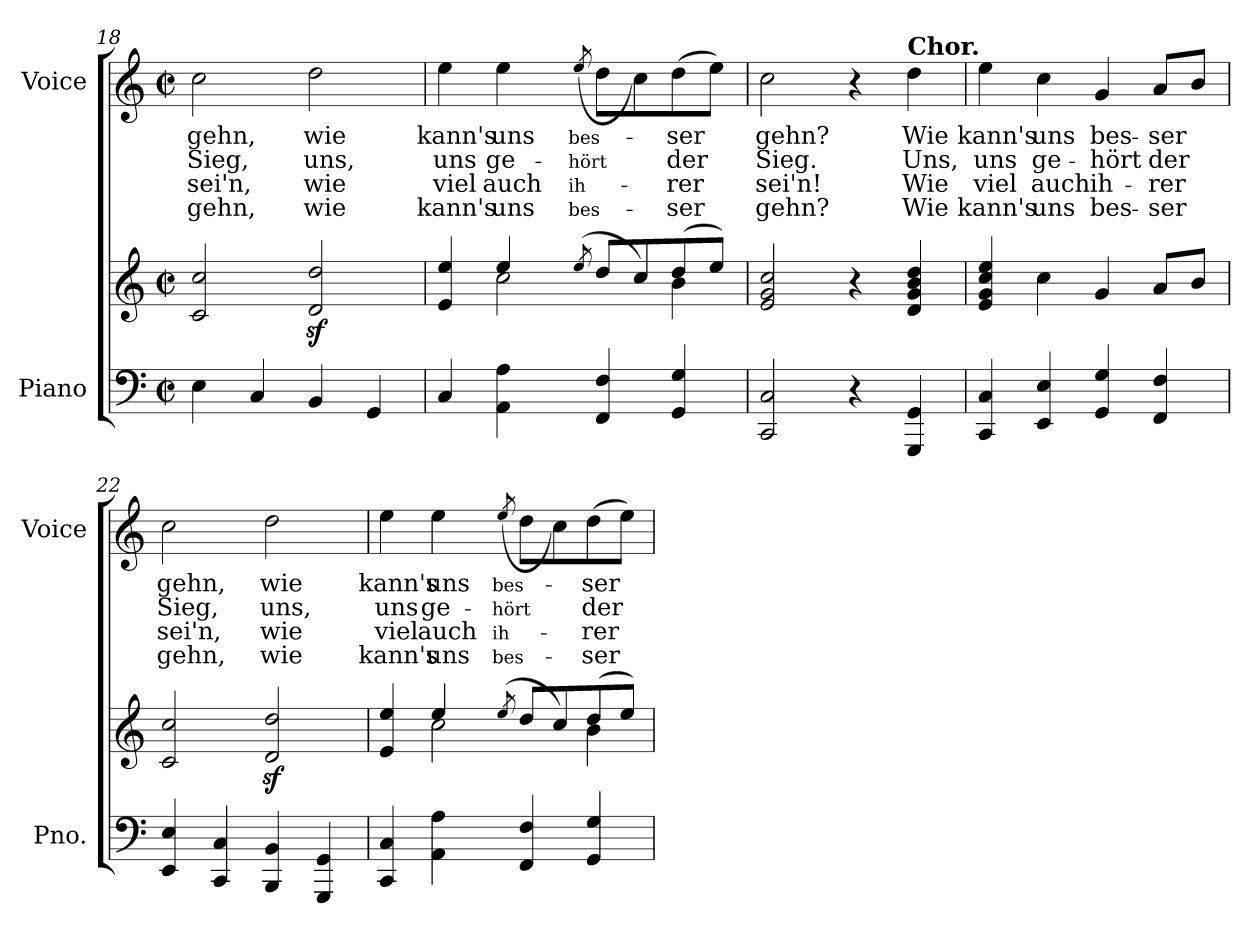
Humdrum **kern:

**kern	**kern	**kern	**text	**text	**text	**text
*part2	*part2	*part1	*part1	*part1	*part1	*part1
*staff3	*staff2	*staff1	*staff1	*staff1	*staff1	*staff1
*I"Piano	*	*I"Voice	*	*	*	*
*I'Pno.	*	*I'Voice	*	*	*	*
*clefF4	*clefG2	*clefG2	*	*	*	*
*k[]	*k[]	*k[]	*	*	*	*
*C:	*C:	*C:	*	*	*	*
*M2/2	*M2/2	*M2/2	*	*	*	*
*met(c|)	*met(c|)	*met(c|)	*	*	*	*
=18	=18	=18	=18	=18	=18	=18
!	!	!	!LO:LY:b:color=#000000	!LO:LY:b:color=#000000	!LO:LY:b:color=#000000	!LO:LY:b:color=#000000
4Ei\	2ci/ 2cci	2cci\	gehn,	Sieg,	sei'n,	gehn,
4Ci/	.	.	.	.	.	.
!	!	!	!LO:LY:b:color=#000000	!LO:LY:b:color=#000000	!LO:LY:b:color=#000000	!LO:LY:b:color=#000000
4BBi/	2di/z 2ddiz	2ddi\	wie	uns,	wie	wie
4GGi/	.	.	.	.	.	.
!!LO:LB:g=z
=19	=19	=19	=19	=19	=19	=19
*	*^	*	*	*	*	*
!	!	!	!	!LO:LY:b:color=#000000	!LO:LY:b:color=#000000	!LO:LY:b:color=#000000	!LO:LY:b:color=#000000
4Ci/	4ei/ 4eei	4ryy	4eei\	kann's	uns	viel	kann's
!	!	!	!	!LO:LY:b:color=#000000	!LO:LY:b:color=#000000	!LO:LY:b:color=#000000	!LO:LY:b:color=#000000
4AAi\ 4Ai	4eei/	2cci\	4eei\	uns	ge-	auch	uns
!	!	!	!	!LO:LY:b:color=#000000	!LO:LY:b:color=#000000	!LO:LY:b:color=#000000	!LO:LY:b:color=#000000
.	(8qeei/	.	(8qeei/	bes-	-hört	ih-	bes-
4FFi/ 4Fi	8ddi/L	.	8ddi\L	.	.	.	.
.	8cci/)	.	8cci\)	.	.	.	.
!	!	!	!	!LO:LY:b:color=#000000	!LO:LY:b:color=#000000	!LO:LY:b:color=#000000	!LO:LY:b:color=#000000
4GGi/ 4Gi	(8ddi/	4bi\	(8ddi\	-ser	der	-rer	-ser
.	8eei/J)	.	8eei\J)	.	.	.	.
*	*v	*v	*	*	*	*	*
=20	=20	=20	=20	=20	=20	=20
!	!	!	!LO:LY:b:color=#000000	!LO:LY:b:color=#000000	!LO:LY:b:color=#000000	!LO:LY:b:color=#000000
2CCi/ 2Ci	2ei/ 2gi 2cci	2cci\	gehn?	Sieg.	sei'n!	gehn?
4r	4r	4r	.	.	.	.
!	!	!LO:TX:a:B:t=Chor.	!	!	!	!
!	!	!	!LO:LY:b:color=#000000	!LO:LY:b:color=#000000	!LO:LY:b:color=#000000	!LO:LY:b:color=#000000
4GGGi/ 4GGi	4di/ 4gi 4bi 4ddi	4ddi\	Wie	Uns,	Wie	Wie
=21	=21	=21	=21	=21	=21	=21
!	!	!	!LO:LY:b:color=#000000	!LO:LY:b:color=#000000	!LO:LY:b:color=#000000	!LO:LY:b:color=#000000
4CCi/ 4Ci	4ei/ 4gi 4cci 4eei	4eei\	kann's	uns	viel	kann's
!	!	!	!LO:LY:b:color=#000000	!LO:LY:b:color=#000000	!LO:LY:b:color=#000000	!LO:LY:b:color=#000000
4EEi/ 4Ei	4cci\	4cci\	uns	ge-	auch	uns
!	!	!	!LO:LY:b:color=#000000	!LO:LY:b:color=#000000	!LO:LY:b:color=#000000	!LO:LY:b:color=#000000
4GGi/ 4Gi	4gi/	4gi/	bes-	-hört	ih-	bes-
!	!	!	!LO:LY:b:color=#000000	!LO:LY:b:color=#000000	!LO:LY:b:color=#000000	!LO:LY:b:color=#000000
4FFi/ 4Fi	8ai/L	8ai/L	-ser	der	-rer	-ser
.	8bi/J	8bi/J	.	.	.	.
=22	=22	=22	=22	=22	=22	=22
!	!	!	!LO:LY:b:color=#000000	!LO:LY:b:color=#000000	!LO:LY:b:color=#000000	!LO:LY:b:color=#000000
4EEi/ 4Ei	2ci/ 2cci	2cci\	gehn,	Sieg,	sei'n,	gehn,
4CCi/ 4Ci	.	.	.	.	.	.
!	!	!	!LO:LY:b:color=#000000	!LO:LY:b:color=#000000	!LO:LY:b:color=#000000	!LO:LY:b:color=#000000
4BBBi/ 4BBi	2di/z 2ddiz	2ddi\	wie	uns,	wie	wie
4GGGi/ 4GGi	.	.	.	.	.	.
=23	=23	=23	=23	=23	=23	=23
*	*^	*	*	*	*	*
!	!	!	!	!LO:LY:b:color=#000000	!LO:LY:b:color=#000000	!LO:LY:b:color=#000000	!LO:LY:b:color=#000000
4CCi/ 4Ci	4ei/ 4eei	4ryy	4eei\	kann's	uns	viel	kann's
!	!	!	!	!LO:LY:b:color=#000000	!LO:LY:b:color=#000000	!LO:LY:b:color=#000000	!LO:LY:b:color=#000000
4AAi\ 4Ai	4eei/	2cci\	4eei\	uns	ge-	auch	uns
!	!	!	!	!LO:LY:b:color=#000000	!LO:LY:b:color=#000000	!LO:LY:b:color=#000000	!LO:LY:b:color=#000000
.	(8qeei/	.	(8qeei/	bes-	-hört	ih-	bes-
4FFi/ 4Fi	8ddi/L	.	8ddi\L	.	.	.	.
.	8cci/)	.	8cci\)	.	.	.	.
!	!	!	!	!LO:LY:b:color=#000000	!LO:LY:b:color=#000000	!LO:LY:b:color=#000000	!LO:LY:b:color=#000000
4GGi/ 4Gi	(8ddi/	4bi\	(8ddi\	-ser	der	-rer	-ser
.	8eei/J)	.	8eei\J)	.	.	.	.
*	*v	*v	*	*	*	*	*
=	=	=	=	=	=	=
*-	*-	*-	*-	*-	*-	*-
